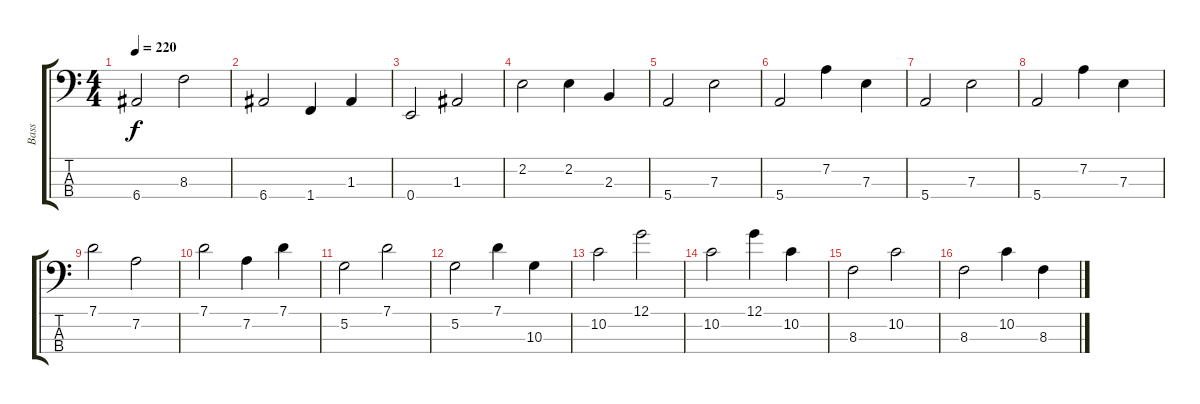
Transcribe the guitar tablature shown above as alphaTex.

\track ("Bass" "Bass") {instrument electricbassfinger}
\staff {score tabs}
\tuning (G2 D2 A1 E1) {hide}
\ts (4 4)
\tempo 220
\clef f4
\ks c
6.4.2{dy f} 8.3.2 |
6.4.2 1.4.4 1.3.4 |
0.4.2 1.3.2 |
2.2.2 2.2.4 2.3.4 |
5.4.2 7.3.2 |
5.4.2 7.2.4 7.3.4 |
5.4.2 7.3.2 |
5.4.2 7.2.4 7.3.4 |
7.1.2 7.2.2 |
7.1.2 7.2.4 7.1.4 |
5.2.2 7.1.2 |
5.2.2 7.1.4 10.3.4 |
10.2.2 12.1.2 |
10.2.2 12.1.4 10.2.4 |
8.3.2 10.2.2 |
8.3.2 10.2.4 8.3.4
